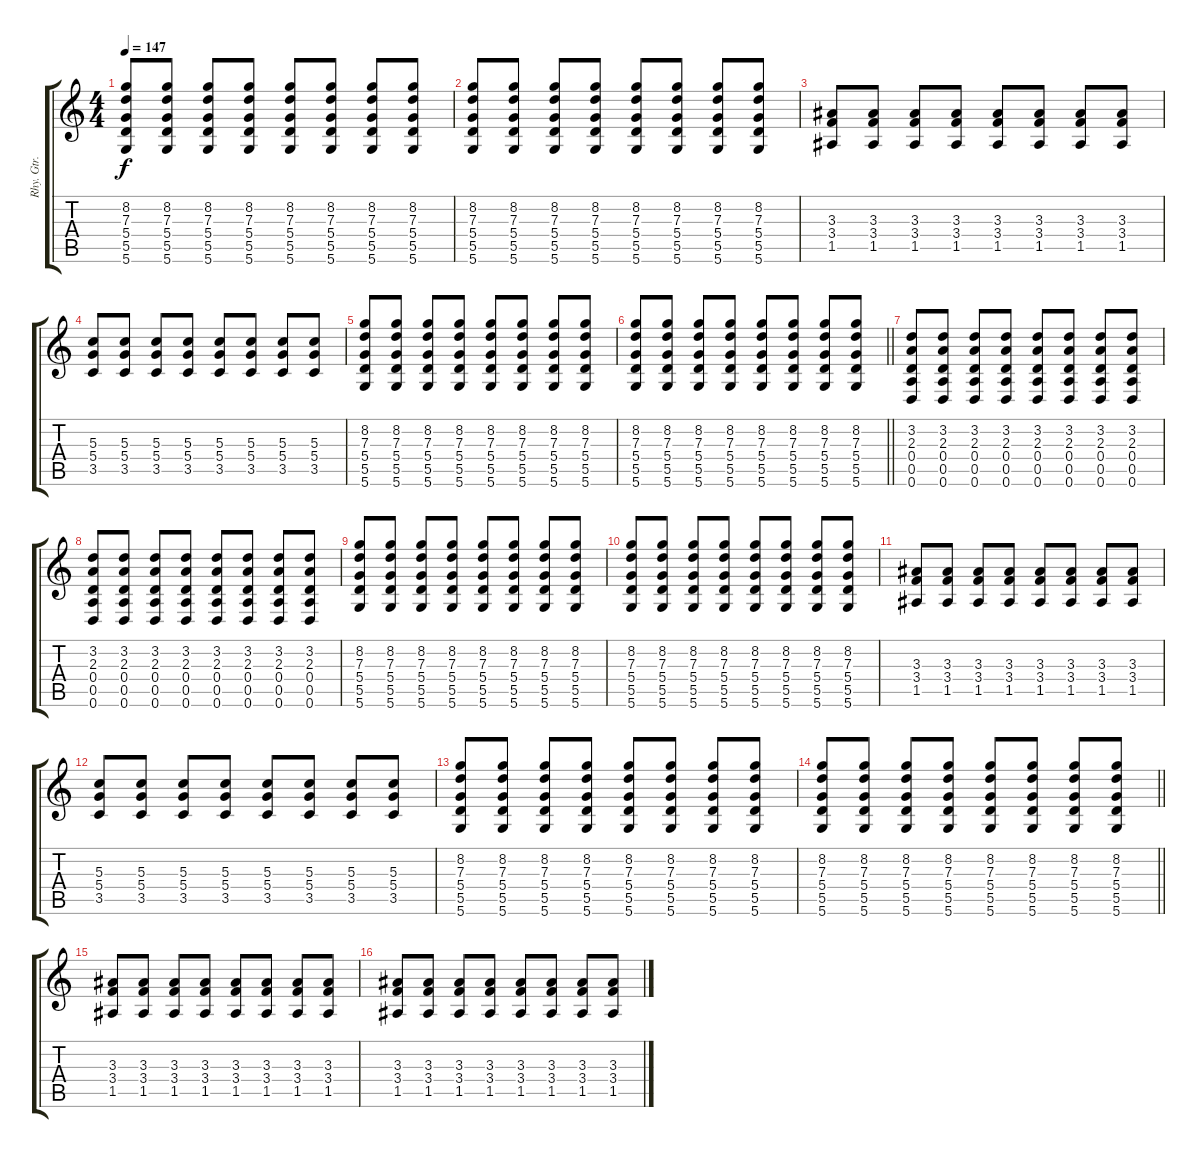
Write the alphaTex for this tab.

\track ("Rhy. Gtr. 2" "Rhy. Gtr. ") {instrument distortionguitar}
\staff {score tabs}
\tuning (E4 B3 G3 D3 A2 D2) {hide}
\ts (4 4)
\tempo 147
\clef g2
\ks c
(8.2 7.3 5.4 5.5 5.6).8{dy f} (8.2 7.3 5.4 5.5 5.6).8 (8.2 7.3 5.4 5.5 5.6).8 (8.2 7.3 5.4 5.5 5.6).8 (8.2 7.3 5.4 5.5 5.6).8 (8.2 7.3 5.4 5.5 5.6).8 (8.2 7.3 5.4 5.5 5.6).8 (8.2 7.3 5.4 5.5 5.6).8 |
(8.2 7.3 5.4 5.5 5.6).8 (8.2 7.3 5.4 5.5 5.6).8 (8.2 7.3 5.4 5.5 5.6).8 (8.2 7.3 5.4 5.5 5.6).8 (8.2 7.3 5.4 5.5 5.6).8 (8.2 7.3 5.4 5.5 5.6).8 (8.2 7.3 5.4 5.5 5.6).8 (8.2 7.3 5.4 5.5 5.6).8 |
(3.3 3.4 1.5).8 (3.3 3.4 1.5).8 (3.3 3.4 1.5).8 (3.3 3.4 1.5).8 (3.3 3.4 1.5).8 (3.3 3.4 1.5).8 (3.3 3.4 1.5).8 (3.3 3.4 1.5).8 |
(5.3 5.4 3.5).8 (5.3 5.4 3.5).8 (5.3 5.4 3.5).8 (5.3 5.4 3.5).8 (5.3 5.4 3.5).8 (5.3 5.4 3.5).8 (5.3 5.4 3.5).8 (5.3 5.4 3.5).8 |
(8.2 7.3 5.4 5.5 5.6).8 (8.2 7.3 5.4 5.5 5.6).8 (8.2 7.3 5.4 5.5 5.6).8 (8.2 7.3 5.4 5.5 5.6).8 (8.2 7.3 5.4 5.5 5.6).8 (8.2 7.3 5.4 5.5 5.6).8 (8.2 7.3 5.4 5.5 5.6).8 (8.2 7.3 5.4 5.5 5.6).8 |
\barLineRight lightlight
(8.2 7.3 5.4 5.5 5.6).8 (8.2 7.3 5.4 5.5 5.6).8 (8.2 7.3 5.4 5.5 5.6).8 (8.2 7.3 5.4 5.5 5.6).8 (8.2 7.3 5.4 5.5 5.6).8 (8.2 7.3 5.4 5.5 5.6).8 (8.2 7.3 5.4 5.5 5.6).8 (8.2 7.3 5.4 5.5 5.6).8 |
\section ("" "")
(3.2 2.3 0.4 0.5 0.6).8 (3.2 2.3 0.4 0.5 0.6).8 (3.2 2.3 0.4 0.5 0.6).8 (3.2 2.3 0.4 0.5 0.6).8 (3.2 2.3 0.4 0.5 0.6).8 (3.2 2.3 0.4 0.5 0.6).8 (3.2 2.3 0.4 0.5 0.6).8 (3.2 2.3 0.4 0.5 0.6).8 |
(3.2 2.3 0.4 0.5 0.6).8 (3.2 2.3 0.4 0.5 0.6).8 (3.2 2.3 0.4 0.5 0.6).8 (3.2 2.3 0.4 0.5 0.6).8 (3.2 2.3 0.4 0.5 0.6).8 (3.2 2.3 0.4 0.5 0.6).8 (3.2 2.3 0.4 0.5 0.6).8 (3.2 2.3 0.4 0.5 0.6).8 |
(8.2 7.3 5.4 5.5 5.6).8 (8.2 7.3 5.4 5.5 5.6).8 (8.2 7.3 5.4 5.5 5.6).8 (8.2 7.3 5.4 5.5 5.6).8 (8.2 7.3 5.4 5.5 5.6).8 (8.2 7.3 5.4 5.5 5.6).8 (8.2 7.3 5.4 5.5 5.6).8 (8.2 7.3 5.4 5.5 5.6).8 |
(8.2 7.3 5.4 5.5 5.6).8 (8.2 7.3 5.4 5.5 5.6).8 (8.2 7.3 5.4 5.5 5.6).8 (8.2 7.3 5.4 5.5 5.6).8 (8.2 7.3 5.4 5.5 5.6).8 (8.2 7.3 5.4 5.5 5.6).8 (8.2 7.3 5.4 5.5 5.6).8 (8.2 7.3 5.4 5.5 5.6).8 |
(3.3 3.4 1.5).8 (3.3 3.4 1.5).8 (3.3 3.4 1.5).8 (3.3 3.4 1.5).8 (3.3 3.4 1.5).8 (3.3 3.4 1.5).8 (3.3 3.4 1.5).8 (3.3 3.4 1.5).8 |
(5.3 5.4 3.5).8 (5.3 5.4 3.5).8 (5.3 5.4 3.5).8 (5.3 5.4 3.5).8 (5.3 5.4 3.5).8 (5.3 5.4 3.5).8 (5.3 5.4 3.5).8 (5.3 5.4 3.5).8 |
(8.2 7.3 5.4 5.5 5.6).8 (8.2 7.3 5.4 5.5 5.6).8 (8.2 7.3 5.4 5.5 5.6).8 (8.2 7.3 5.4 5.5 5.6).8 (8.2 7.3 5.4 5.5 5.6).8 (8.2 7.3 5.4 5.5 5.6).8 (8.2 7.3 5.4 5.5 5.6).8 (8.2 7.3 5.4 5.5 5.6).8 |
\barLineRight lightlight
(8.2 7.3 5.4 5.5 5.6).8 (8.2 7.3 5.4 5.5 5.6).8 (8.2 7.3 5.4 5.5 5.6).8 (8.2 7.3 5.4 5.5 5.6).8 (8.2 7.3 5.4 5.5 5.6).8 (8.2 7.3 5.4 5.5 5.6).8 (8.2 7.3 5.4 5.5 5.6).8 (8.2 7.3 5.4 5.5 5.6).8 |
\section ("" "")
(3.3 3.4 1.5).8 (3.3 3.4 1.5).8 (3.3 3.4 1.5).8 (3.3 3.4 1.5).8 (3.3 3.4 1.5).8 (3.3 3.4 1.5).8 (3.3 3.4 1.5).8 (3.3 3.4 1.5).8 |
(3.3 3.4 1.5).8 (3.3 3.4 1.5).8 (3.3 3.4 1.5).8 (3.3 3.4 1.5).8 (3.3 3.4 1.5).8 (3.3 3.4 1.5).8 (3.3 3.4 1.5).8 (3.3 3.4 1.5).8
